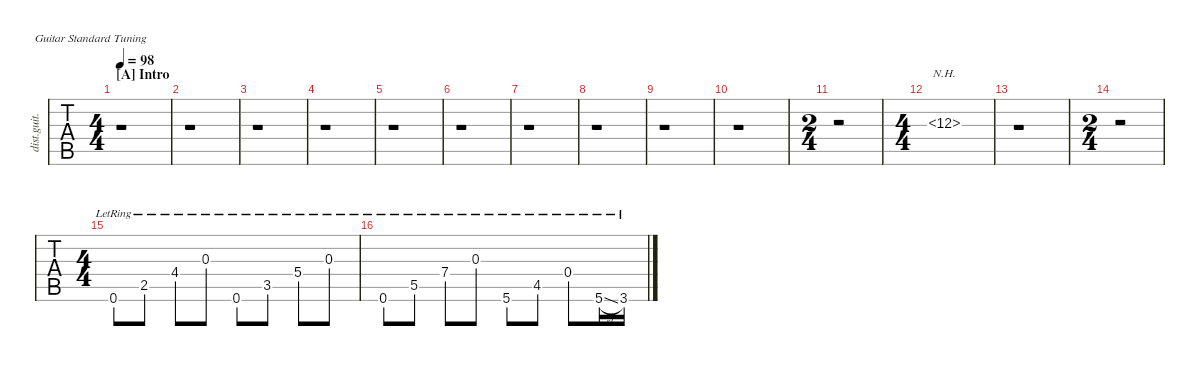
\defaultSystemsLayout 4
\hideDynamics
\bracketExtendMode nobrackets
\otherSystemsTrackNameOrientation horizontal
\track ("Clean Guitar (Kirk)" "dist.guit.") {instrument distortionguitar}
\staff {tabs}
\tuning (E4 B3 G3 D3 A2 E2)
\ts (4 4)
\beaming (8 2 2 2 2)
\section ("A" "Intro")
\tempo 98
\clef g2
\ks eminor
r.1{dy p instrument distortionguitar} |
r.1 |
r.1 |
r.1 |
r.1 |
r.1 |
r.1 |
r.1 |
r.1 |
r.1 |
\ts (2 4)
\beaming (8 2 2)
r.2 |
\ts (4 4)
\beaming (8 2 2 2 2)
12.3{nh acc forcenatural}.1 |
r.1 |
\ts (2 4)
\beaming (8 2 2)
r.2 |
\ts (4 4)
\beaming (8 2 2 2 2)
0.6{lr acc forcenatural}.8{dy mf} 2.5{lr acc forcenatural}.8 4.4{lr acc #}.8 0.3{lr acc forcenatural}.8 0.6{lr acc forcenatural}.8 3.5{lr acc forcenatural}.8 5.4{lr acc forcenatural}.8 0.3{lr acc forcenatural}.8 |
0.6{lr acc forcenatural}.8 5.5{lr acc forcenatural}.8 7.4{lr acc forcenatural}.8 0.3{lr acc forcenatural}.8 5.6{lr acc forcenatural}.8 4.5{lr acc #}.8 0.4{lr acc forcenatural}.8 5.6{sl lr acc forcenatural}.16 3.6{lr acc forcenatural}.16
